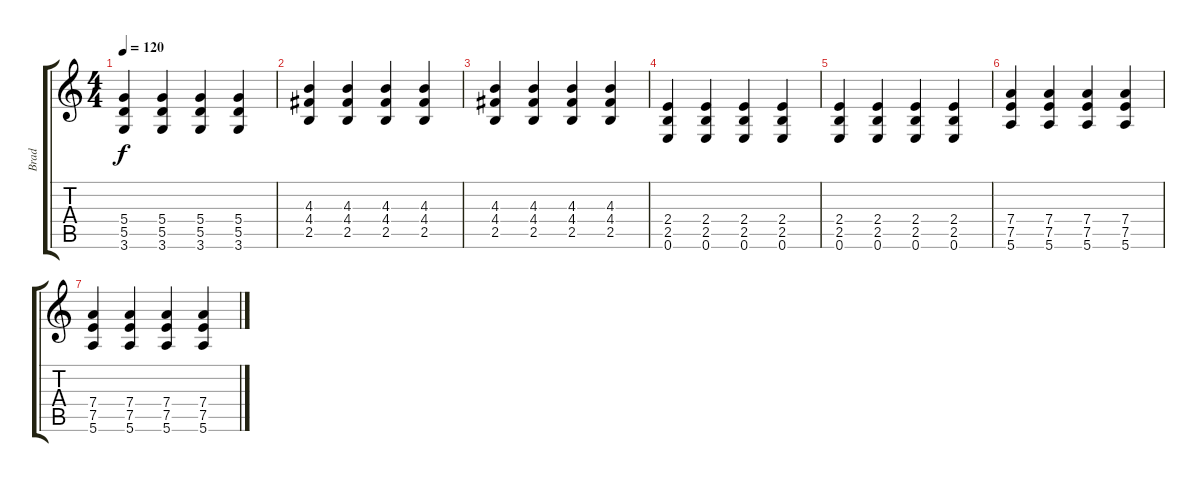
\track ("Brad" "Brad") {instrument acousticguitarsteel}
\staff {score tabs}
\tuning (E4 B3 G3 D3 A2 E2) {hide}
\ts (4 4)
\tempo 120
\clef g2
\ks c
(5.4 5.5 3.6).4{dy f} (5.4 5.5 3.6).4 (5.4 5.5 3.6).4 (5.4 5.5 3.6).4 |
(4.3 4.4 2.5).4 (4.3 4.4 2.5).4 (4.3 4.4 2.5).4 (4.3 4.4 2.5).4 |
(4.3 4.4 2.5).4 (4.3 4.4 2.5).4 (4.3 4.4 2.5).4 (4.3 4.4 2.5).4 |
(2.4 2.5 0.6).4 (2.4 2.5 0.6).4 (2.4 2.5 0.6).4 (2.4 2.5 0.6).4 |
(2.4 2.5 0.6).4 (2.4 2.5 0.6).4 (2.4 2.5 0.6).4 (2.4 2.5 0.6).4 |
(7.4 7.5 5.6).4 (7.4 7.5 5.6).4 (7.4 7.5 5.6).4 (7.4 7.5 5.6).4 |
(7.4 7.5 5.6).4 (7.4 7.5 5.6).4 (7.4 7.5 5.6).4 (7.4 7.5 5.6).4
